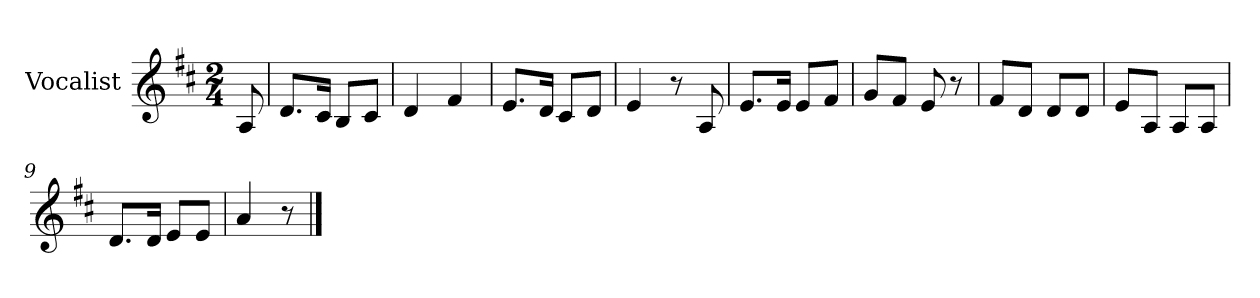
**kern
*part1
*staff1
*I"Vocalist
*k[f#c#]
*D:
*M2/4
=
8A
=1
8.dL
16c#Jk
8BL
8c#J
=2
4d
4f#
=3
8.eL
16dJk
8c#L
8dJ
=4
4e
8r
8A
=5
8.eL
16eJk
8eL
8f#J
=6
8gL
8f#J
8e
8r
=7
8f#L
8dJ
8dL
8dJ
=8
8eL
8AJ
8AL
8AJ
=9
8.dL
16dJk
8eL
8eJ
=10
4a
8r
==
*-
